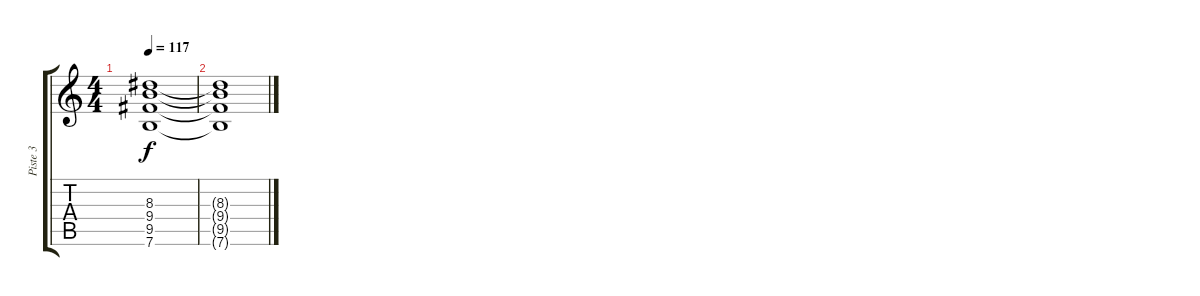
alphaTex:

\track ("Piste 3" "Piste 3") {instrument overdrivenguitar}
\staff {score tabs}
\tuning (E4 B3 G3 D3 A2 E2) {hide}
\ts (4 4)
\tempo 117
\clef g2
\ks c
(8.3 9.4 9.5 7.6).1{dy f} |
(8.3{t} 9.4{t} 9.5{t} 7.6{t}).1
